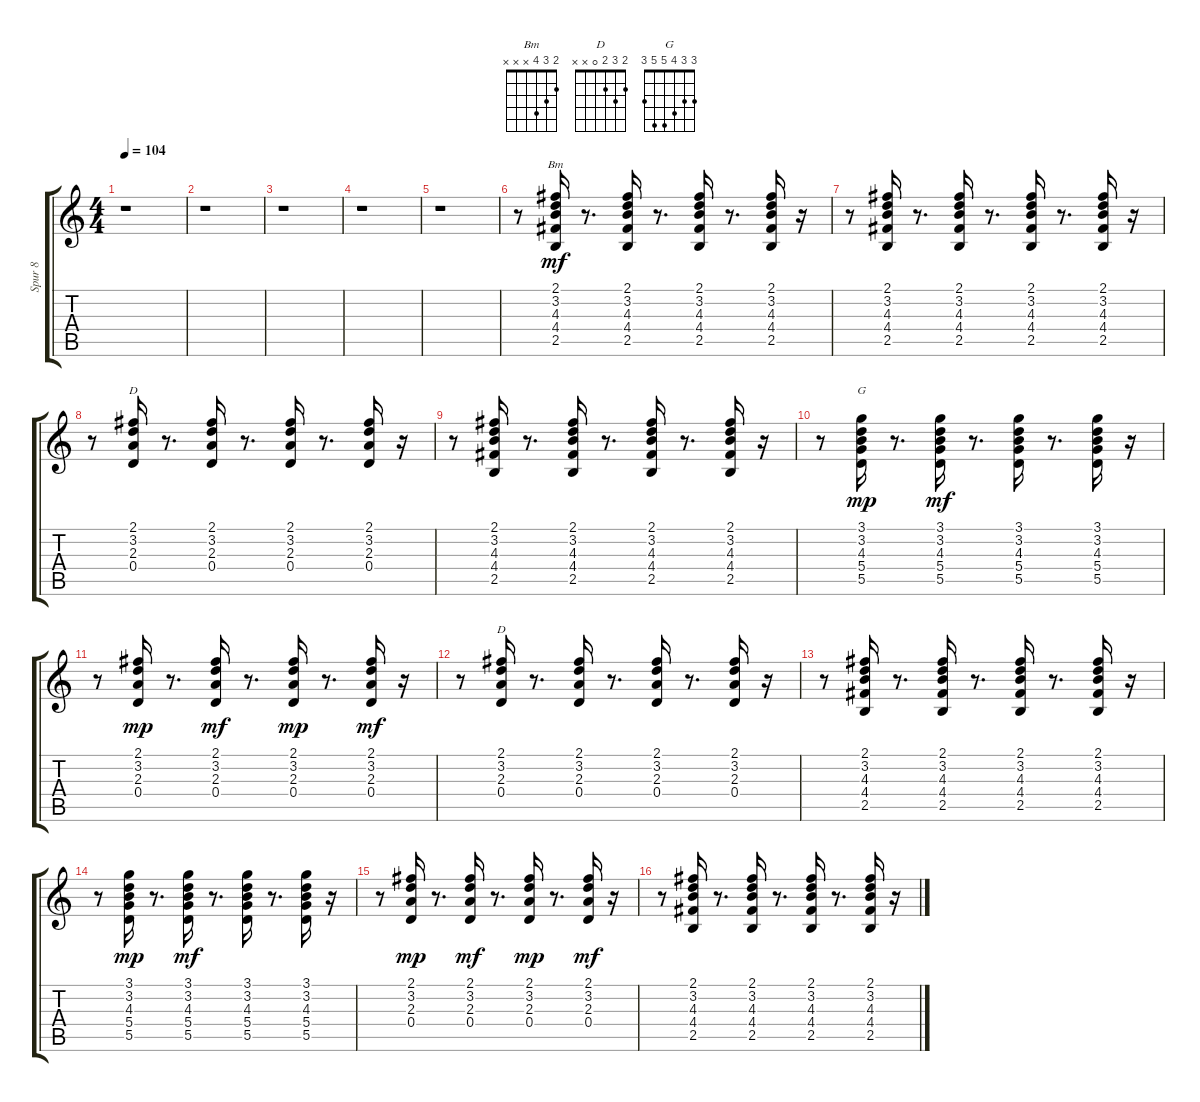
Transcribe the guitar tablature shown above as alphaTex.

\track ("Spur 8" "Spur 8") {instrument electricguitarclean}
\staff {score tabs}
\tuning (E4 B3 G3 D3 A2 E2) {hide}
\chord ("Bm" 2 3 4 x x x)
\chord ("D" 2 3 2 x x x)
\chord ("G" 3 3 4 5 5 3)
\chord ("D" 2 3 2 0 x x)
\ts (4 4)
\tempo 104
\clef g2
\ks c
r.1{dy mf instrument electricguitarclean} |
r.1 |
r.1 |
r.1 |
r.1 |
r.8 (2.1 3.2 4.3 4.4 2.5).16{ch "Bm"} r.8{d} (2.1 3.2 4.3 4.4 2.5).16 r.8{d} (2.1 3.2 4.3 4.4 2.5).16 r.8{d} (2.1 3.2 4.3 4.4 2.5).16 r.16 |
r.8 (2.1 3.2 4.3 4.4 2.5).16 r.8{d} (2.1 3.2 4.3 4.4 2.5).16 r.8{d} (2.1 3.2 4.3 4.4 2.5).16 r.8{d} (2.1 3.2 4.3 4.4 2.5).16 r.16 |
r.8 (2.1 3.2 2.3 0.4).16{ch "D"} r.8{d} (2.1 3.2 2.3 0.4).16 r.8{d} (2.1 3.2 2.3 0.4).16 r.8{d} (2.1 3.2 2.3 0.4).16 r.16 |
r.8 (2.1 3.2 4.3 4.4 2.5).16 r.8{d} (2.1 3.2 4.3 4.4 2.5).16 r.8{d} (2.1 3.2 4.3 4.4 2.5).16 r.8{d} (2.1 3.2 4.3 4.4 2.5).16 r.16 |
r.8 (3.1 3.2 4.3 5.4 5.5).16{ch "G" dy mp} r.8{d} (3.1 3.2 4.3 5.4 5.5).16{dy mf} r.8{d} (3.1 3.2 4.3 5.4 5.5).16 r.8{d} (3.1 3.2 4.3 5.4 5.5).16 r.16 |
r.8 (2.1 3.2 2.3 0.4).16{dy mp} r.8{d} (2.1 3.2 2.3 0.4).16{dy mf} r.8{d} (2.1 3.2 2.3 0.4).16{dy mp} r.8{d} (2.1 3.2 2.3 0.4).16{dy mf} r.16 |
r.8 (2.1 3.2 2.3 0.4).16{ch "D"} r.8{d} (2.1 3.2 2.3 0.4).16 r.8{d} (2.1 3.2 2.3 0.4).16 r.8{d} (2.1 3.2 2.3 0.4).16 r.16 |
r.8 (2.1 3.2 4.3 4.4 2.5).16 r.8{d} (2.1 3.2 4.3 4.4 2.5).16 r.8{d} (2.1 3.2 4.3 4.4 2.5).16 r.8{d} (2.1 3.2 4.3 4.4 2.5).16 r.16 |
r.8 (3.1 3.2 4.3 5.4 5.5).16{dy mp} r.8{d} (3.1 3.2 4.3 5.4 5.5).16{dy mf} r.8{d} (3.1 3.2 4.3 5.4 5.5).16 r.8{d} (3.1 3.2 4.3 5.4 5.5).16 r.16 |
r.8 (2.1 3.2 2.3 0.4).16{dy mp} r.8{d} (2.1 3.2 2.3 0.4).16{dy mf} r.8{d} (2.1 3.2 2.3 0.4).16{dy mp} r.8{d} (2.1 3.2 2.3 0.4).16{dy mf} r.16 |
r.8 (2.1 3.2 4.3 4.4 2.5).16 r.8{d} (2.1 3.2 4.3 4.4 2.5).16 r.8{d} (2.1 3.2 4.3 4.4 2.5).16 r.8{d} (2.1 3.2 4.3 4.4 2.5).16 r.16
